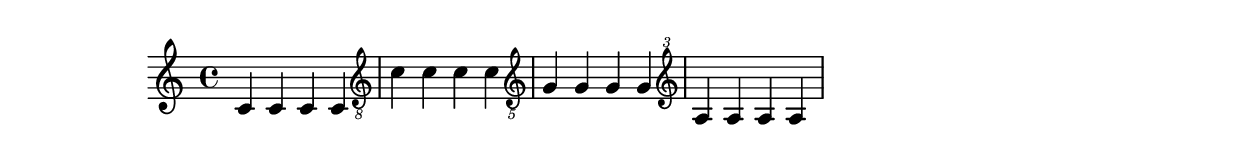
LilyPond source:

%% DO NOT EDIT this file manually; it is automatically
%% generated from LSR http://lsr.dsi.unimi.it
%% Make any changes in LSR itself, or in Documentation/snippets/new/ ,
%% and then run scripts/auxiliar/makelsr.py
%%
%% This file is in the public domain.
\version "2.14.2"

\header {
%% Translation of GIT committish: 1cda7b7b8219cb97399b8e7b56c1115aaf82c002
  texidocfr = "
Les clefs peuvent être transposées d'un intervalle différent de l'octave.

"
  doctitlefr = "Transposition arbitraire d'une clef"

  lsrtags = "pitches"

  texidoc = "
Clefs can be transposed by arbitrary amounts, not just by octaves.

"
  doctitle = "Clefs can be transposed by arbitrary amounts"
} % begin verbatim


\relative c' {
  \clef treble
  c4 c c c
  \clef "treble_8"
  c4 c c c
  \clef "treble_5"
  c4 c c c
  \clef "treble^3"
  c4 c c c
}

